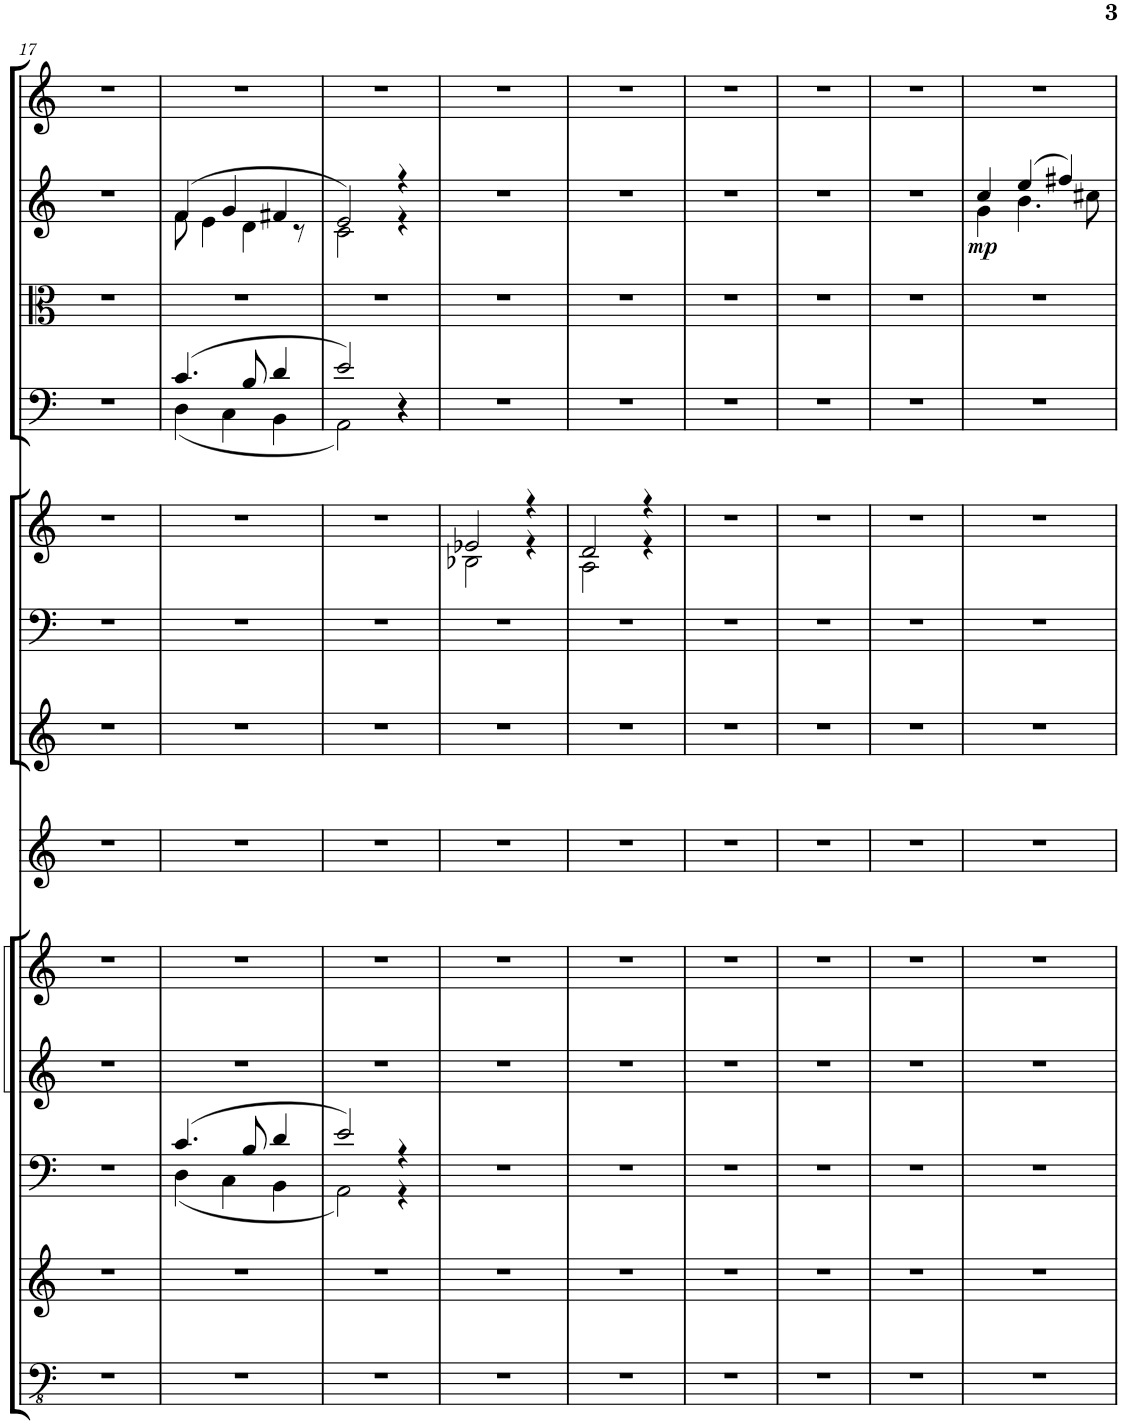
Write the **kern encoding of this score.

**kern	**kern	**kern	**kern	**kern	**kern	**kern	**kern	**kern	**kern	**kern	**kern	**dynam	**kern
*part13	*part12	*part11	*part10	*part9	*part8	*part7	*part6	*part5	*part4	*part3	*part2	*part2	*part1
*staff13	*staff12	*staff11	*staff10	*staff9	*staff8	*staff7	*staff6	*staff5	*staff4	*staff3	*staff2	*staff2	*staff1
*I"Contrabasses	*I"Violoncellos	*I"Violas	*I"Violins 2	*I"Violins 1	*I"Timpani	*I"Tenor Trombone	*I"Trumpet in Bb	*I"Horn in F	*I"Bassoon	*I"Clarinet in Bb	*I"Oboe	*	*I"Flute
*	*	*	*	*	*I'Timp	*I'Trb	*I'Tpt	*I'Hn	*I'Bsn	*I'Cl	*I'Ob	*	*I'Fl
!!LO:PB:g=z
*clefFv4	*clefG2	*clefF4	*clefG2	*clefG2	*clefG2	*clefG2	*clefF4	*clefG2	*clefF4	*clefC3	*clefG2	*	*clefG2
*	*	*	*	*	*	*	*Trd1c2	*Trd4c7	*	*Trd1c2	*	*	*
*k[]	*k[]	*k[]	*k[]	*k[]	*k[]	*k[]	*k[]	*k[]	*k[]	*k[]	*k[]	*	*k[]
*M3/4	*M3/4	*M3/4	*M3/4	*M3/4	*M3/4	*M3/4	*M3/4	*M3/4	*M3/4	*M3/4	*M3/4	*	*M3/4
=17	=17	=17	=17	=17	=17	=17	=17	=17	=17	=17	=17	=17	=17
2.r	2.r	2.r	2.r	2.r	2.r	2.r	2.r	2.r	2.r	2.r	2.r	.	2.r
=18	=18	=18	=18	=18	=18	=18	=18	=18	=18	=18	=18	=18	=18
*	*	*^	*	*	*	*	*	*	*^	*	*^	*	*
2.r	2.r	(4.c/	(4D\	2.r	2.r	2.r	2.r	2.r	2.r	(4.c/	(4D\	2.r	(4f/	8f\	.	2.r
.	.	.	.	.	.	.	.	.	.	.	.	.	.	4e\	.	.
.	.	.	4C\	.	.	.	.	.	.	.	4C\	.	4g/	.	.	.
.	.	8B/	.	.	.	.	.	.	.	8B/	.	.	.	4d\	.	.
.	.	4d/	4BB\	.	.	.	.	.	.	4d/	4BB\	.	4f#X/	.	.	.
.	.	.	.	.	.	.	.	.	.	.	.	.	.	8r	.	.
=19	=19	=19	=19	=19	=19	=19	=19	=19	=19	=19	=19	=19	=19	=19	=19	=19
2.r	2.r	2e/)	2AA\)	2.r	2.r	2.r	2.r	2.r	2.r	2e/)	2AA\)	2.r	2e/)	2c\	.	2.r
.	.	4r	4r	.	.	.	.	.	.	4r	4r	.	4r	4r	.	.
*	*	*v	*v	*	*	*	*	*	*	*v	*v	*	*v	*v	*	*
=20	=20	=20	=20	=20	=20	=20	=20	=20	=20	=20	=20	=20	=20
*	*	*	*	*	*	*	*	*^	*	*	*	*	*
2.r	2.r	2.r	2.r	2.r	2.r	2.r	2.r	2e-X/	2B-X\	2.r	2.r	2.r	.	2.r
.	.	.	.	.	.	.	.	4r	4r	.	.	.	.	.
=21	=21	=21	=21	=21	=21	=21	=21	=21	=21	=21	=21	=21	=21	=21
2.r	2.r	2.r	2.r	2.r	2.r	2.r	2.r	2d/	2A\	2.r	2.r	2.r	.	2.r
.	.	.	.	.	.	.	.	4r	4r	.	.	.	.	.
*	*	*	*	*	*	*	*	*v	*v	*	*	*	*	*
=22	=22	=22	=22	=22	=22	=22	=22	=22	=22	=22	=22	=22	=22
2.r	2.r	2.r	2.r	2.r	2.r	2.r	2.r	2.r	2.r	2.r	2.r	.	2.r
=23	=23	=23	=23	=23	=23	=23	=23	=23	=23	=23	=23	=23	=23
2.r	2.r	2.r	2.r	2.r	2.r	2.r	2.r	2.r	2.r	2.r	2.r	.	2.r
=24	=24	=24	=24	=24	=24	=24	=24	=24	=24	=24	=24	=24	=24
2.r	2.r	2.r	2.r	2.r	2.r	2.r	2.r	2.r	2.r	2.r	2.r	.	2.r
=25	=25	=25	=25	=25	=25	=25	=25	=25	=25	=25	=25	=25	=25
*	*	*	*	*	*	*	*	*	*	*	*^	*	*
!	!	!	!	!	!	!	!	!	!	!	!	!	!LO:DY:b	!
2.r	2.r	2.r	2.r	2.r	2.r	2.r	2.r	2.r	2.r	2.r	4cc/	4g\	mp	2.r
.	.	.	.	.	.	.	.	.	.	.	(4ee/	4.b\	.	.
.	.	.	.	.	.	.	.	.	.	.	4ff#X/)	.	.	.
.	.	.	.	.	.	.	.	.	.	.	.	8cc#X\	.	.
*	*	*	*	*	*	*	*	*	*	*	*v	*v	*	*
=	=	=	=	=	=	=	=	=	=	=	=	=	=
*-	*-	*-	*-	*-	*-	*-	*-	*-	*-	*-	*-	*-	*-
